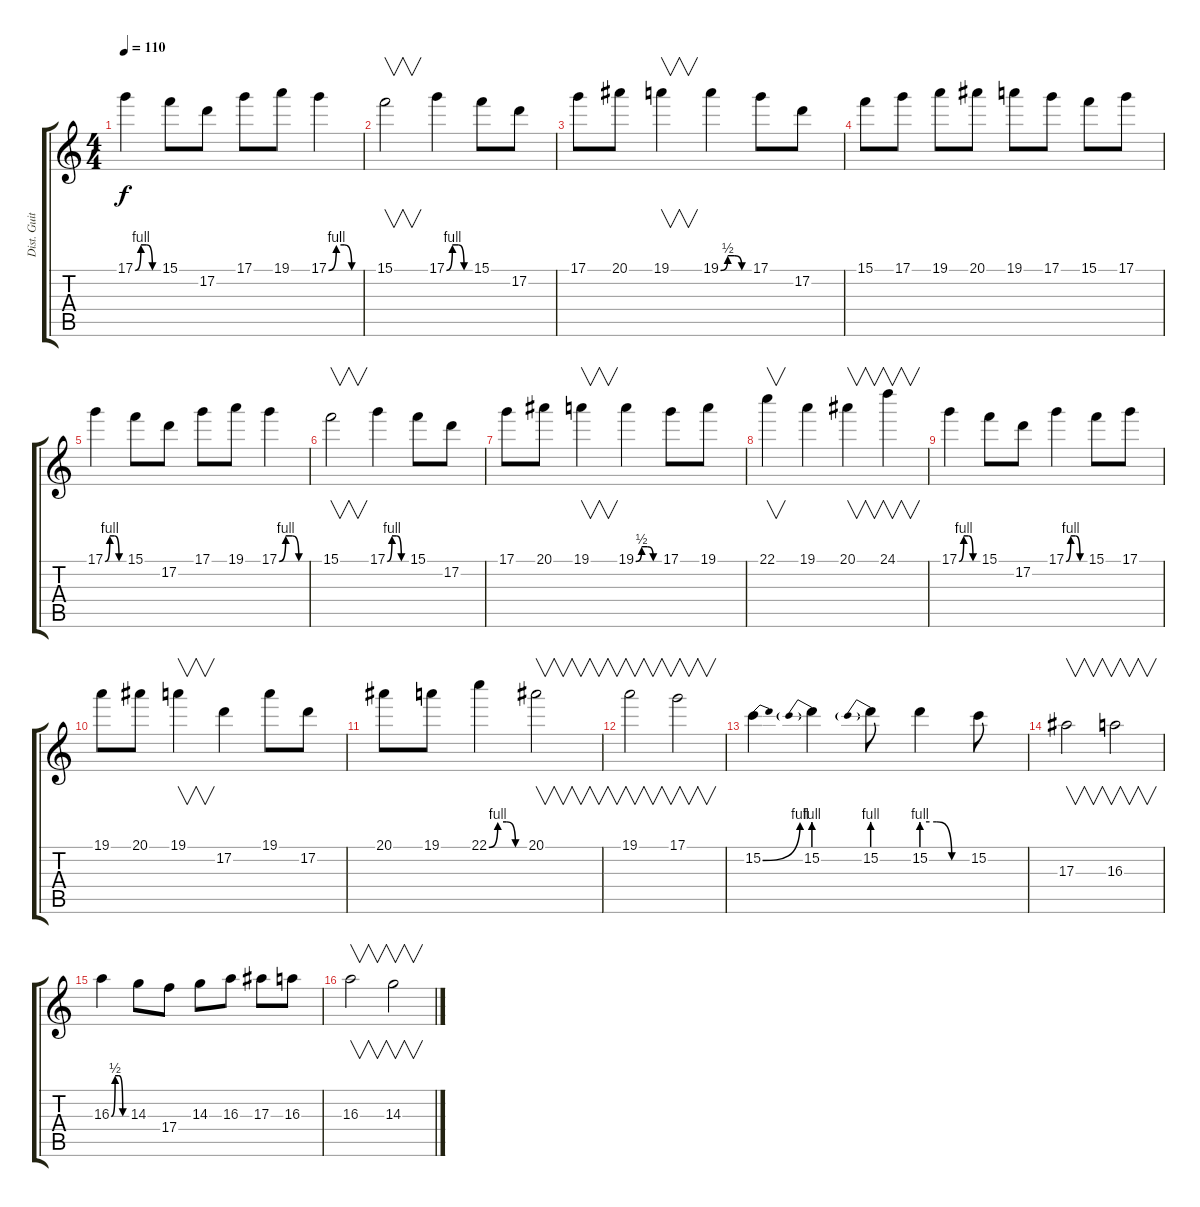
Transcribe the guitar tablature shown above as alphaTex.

\track ("Dist. Guitar" "Dist. Guit") {instrument distortionguitar}
\staff {score tabs}
\tuning (D4 A3 F3 C3 G2 D2) {hide}
\ts (4 4)
\tempo 110
\clef g2
\ks c
17.1{be (custom 0 0 15 4 30 4 45 0 60 0)}.4{dy f} 15.1.8 17.2.8 17.1.8 19.1.8 17.1{be (custom 0 0 15 4 30 4 45 0 60 0)}.4 |
15.1.2{v} 17.1{be (custom 0 0 15 4 30 4 45 0 60 0)}.4 15.1.8 17.2.8 |
17.1.8 20.1.8 19.1.4{v} 19.1{be (custom 0 0 15 2 30 2 45 0 60 0)}.4 17.1.8 17.2.8 |
15.1.8 17.1.8 19.1.8 20.1.8 19.1.8 17.1.8 15.1.8 17.1.8 |
17.1{be (custom 0 0 15 4 30 4 45 0 60 0)}.4 15.1.8 17.2.8 17.1.8 19.1.8 17.1{be (custom 0 0 15 4 30 4 45 0 60 0)}.4 |
15.1.2{v} 17.1{be (custom 0 0 15 4 30 4 45 0 60 0)}.4 15.1.8 17.2.8 |
17.1.8 20.1.8 19.1.4{v} 19.1{be (custom 0 0 15 2 30 2 45 0 60 0)}.4 17.1.8 19.1.8 |
22.1.4{v} 19.1.4 20.1.4{v} 24.1.4{v} |
17.1{be (custom 0 0 15 4 30 4 45 0 60 0)}.4 15.1.8 17.2.8 17.1{be (custom 0 0 15 4 30 4 45 0 60 0)}.4 15.1.8 17.1.8 |
19.1.8 20.1.8 19.1.4{v} 17.2.4 19.1.8 17.2.8 |
20.1.8 19.1.8 22.1{be (custom 0 0 15 4 30 4 45 0 60 0)}.4 20.1.2{v} |
19.1.2{v} 17.1.2{v} |
15.2{be (bend 0 0 60 4)}.4 15.2{be (prebend 0 4 60 4)}.4 15.2{be (prebend 0 4 60 4)}.8 15.2{be (custom 0 4 20 4 40 0 60 0)}.4 15.2.8 |
17.3.2{v} 16.3.2{v} |
16.3{be (custom 0 0 15 2 30 2 45 0 60 0)}.4 14.3.8 17.4.8 14.3.8 16.3.8 17.3.8 16.3.8 |
16.3.2{v} 14.3.2{v}
